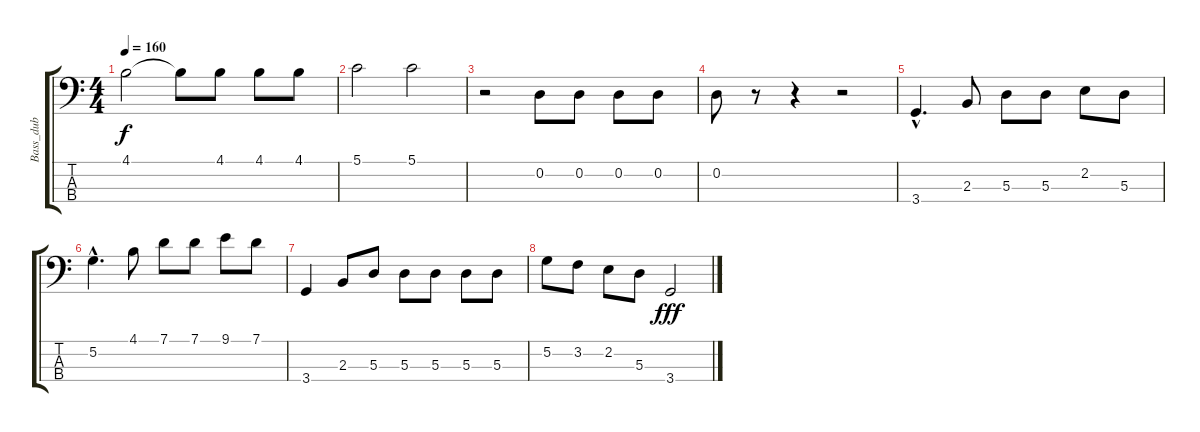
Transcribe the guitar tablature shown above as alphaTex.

\track ("Bass_dub" "Bass_dub") {instrument acousticbass}
\staff {score tabs}
\tuning (G2 D2 A1 E1) {hide}
\ts (4 4)
\tempo 160
\clef f4
\ks c
4.1.2{dy f} 4.1{t}.8 4.1.8 4.1.8 4.1.8 |
5.1.2 5.1.2 |
r.2 0.2.8 0.2.8 0.2.8 0.2.8 |
0.2.8 r.8 r.4 r.2 |
3.4{hac}.4{d} 2.3.8 5.3.8 5.3.8 2.2.8 5.3.8 |
5.2{hac}.4{d} 4.1.8 7.1.8 7.1.8 9.1.8 7.1.8 |
3.4.4 2.3.8 5.3.8 5.3.8 5.3.8 5.3.8 5.3.8 |
5.2.8 3.2.8 2.2.8 5.3.8 3.4.2{dy fff}
